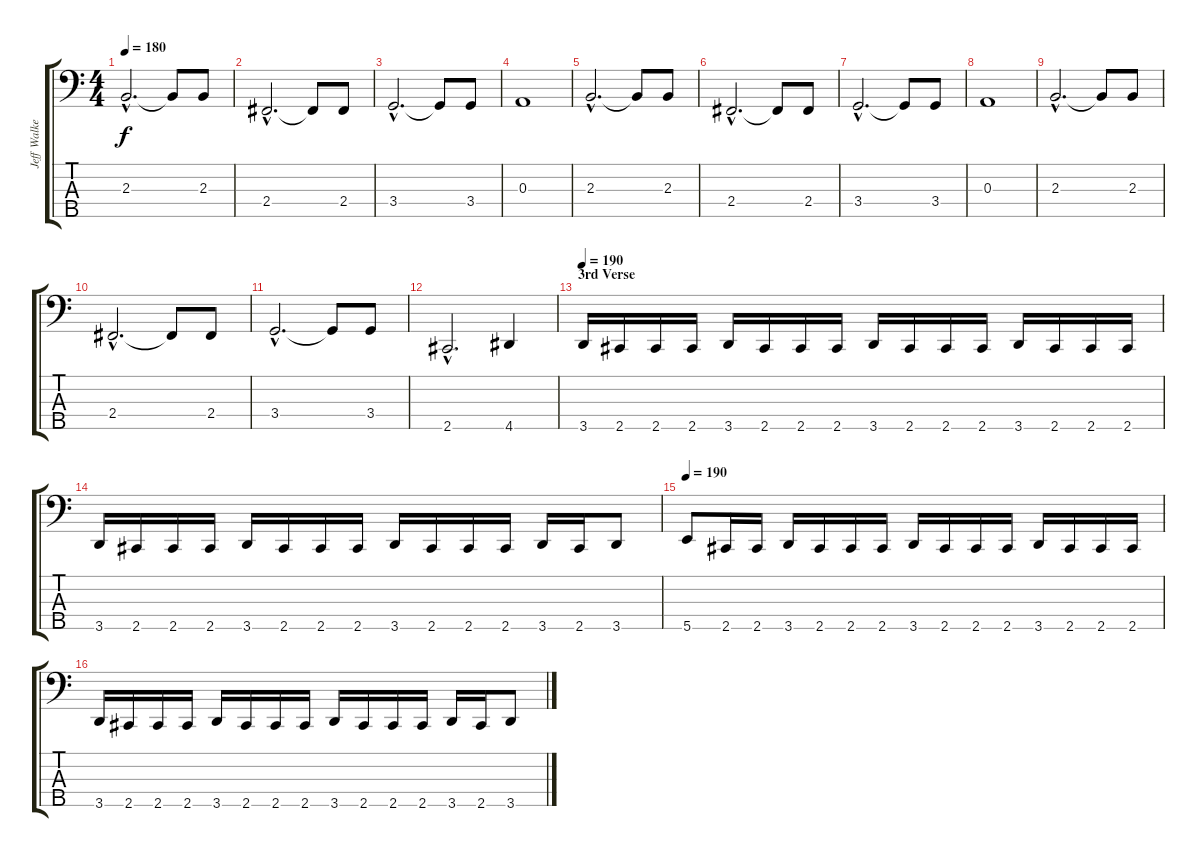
\track ("Jeff Walker" "Jeff Walke") {instrument fretlessbass}
\staff {score tabs}
\tuning (G2 D2 A1 E1 B0) {hide}
\ts (4 4)
\tempo 180
\clef f4
\ks c
2.3{hac}.2{d dy f} 2.3{t}.8 2.3.8 |
2.4{hac}.2{d} 2.4{t}.8 2.4.8 |
3.4{hac}.2{d} 3.4{t}.8 3.4.8 |
0.3.1 |
2.3{hac}.2{d} 2.3{t}.8 2.3.8 |
2.4{hac}.2{d} 2.4{t}.8 2.4.8 |
3.4{hac}.2{d} 3.4{t}.8 3.4.8 |
0.3.1 |
2.3{hac}.2{d} 2.3{t}.8 2.3.8 |
2.4{hac}.2{d} 2.4{t}.8 2.4.8 |
3.4{hac}.2{d} 3.4{t}.8 3.4.8 |
2.5{hac}.2{d} 4.5.4 |
\section ("" "3rd Verse")
\tempo 190
3.5.16 2.5.16 2.5.16 2.5.16 3.5.16 2.5.16 2.5.16 2.5.16 3.5.16 2.5.16 2.5.16 2.5.16 3.5.16 2.5.16 2.5.16 2.5.16 |
3.5.16 2.5.16 2.5.16 2.5.16 3.5.16 2.5.16 2.5.16 2.5.16 3.5.16 2.5.16 2.5.16 2.5.16 3.5.16 2.5.16 3.5.8 |
\tempo 190
5.5.8 2.5.16 2.5.16 3.5.16 2.5.16 2.5.16 2.5.16 3.5.16 2.5.16 2.5.16 2.5.16 3.5.16 2.5.16 2.5.16 2.5.16 |
3.5.16 2.5.16 2.5.16 2.5.16 3.5.16 2.5.16 2.5.16 2.5.16 3.5.16 2.5.16 2.5.16 2.5.16 3.5.16 2.5.16 3.5.8
